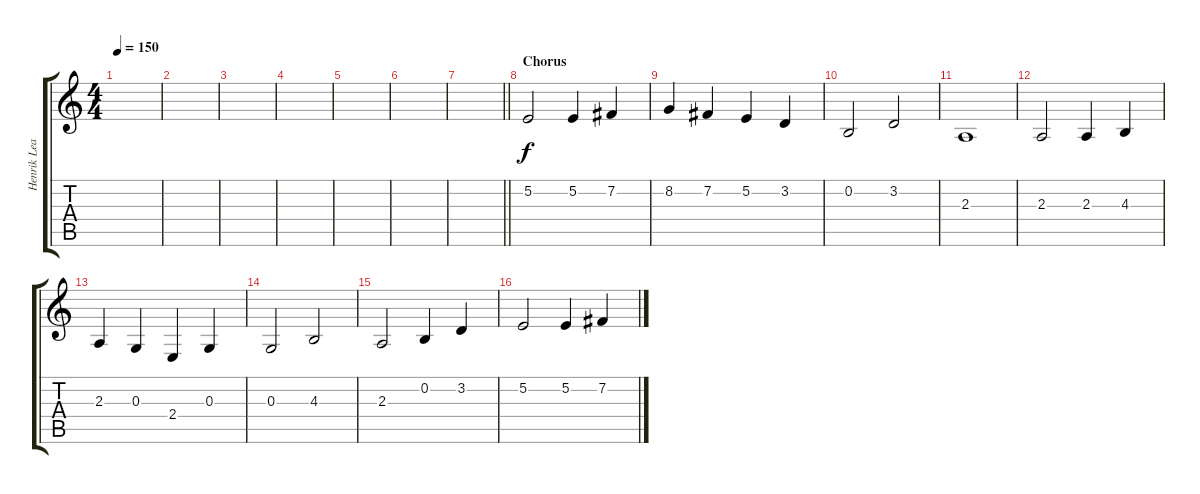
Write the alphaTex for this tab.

\track ("Henrik Lead" "Henrik Lea") {instrument lead1square}
\staff {score tabs}
\tuning (E4 B3 G3 D3 A2 E2) {hide}
\ts (4 4)
\tempo 150
\clef g2
\ks c
|
|
|
|
|
|
\barLineRight lightlight
|
\section ("" "Chorus")
5.2.2{instrument stringensemble1} 5.2.4 7.2.4 |
8.2.4 7.2.4 5.2.4 3.2.4 |
0.2.2 3.2.2 |
2.3.1 |
2.3.2 2.3.4 4.3.4 |
2.3.4 0.3.4 2.4.4 0.3.4 |
0.3.2 4.3.2 |
2.3.2 0.2.4 3.2.4 |
5.2.2 5.2.4 7.2.4
